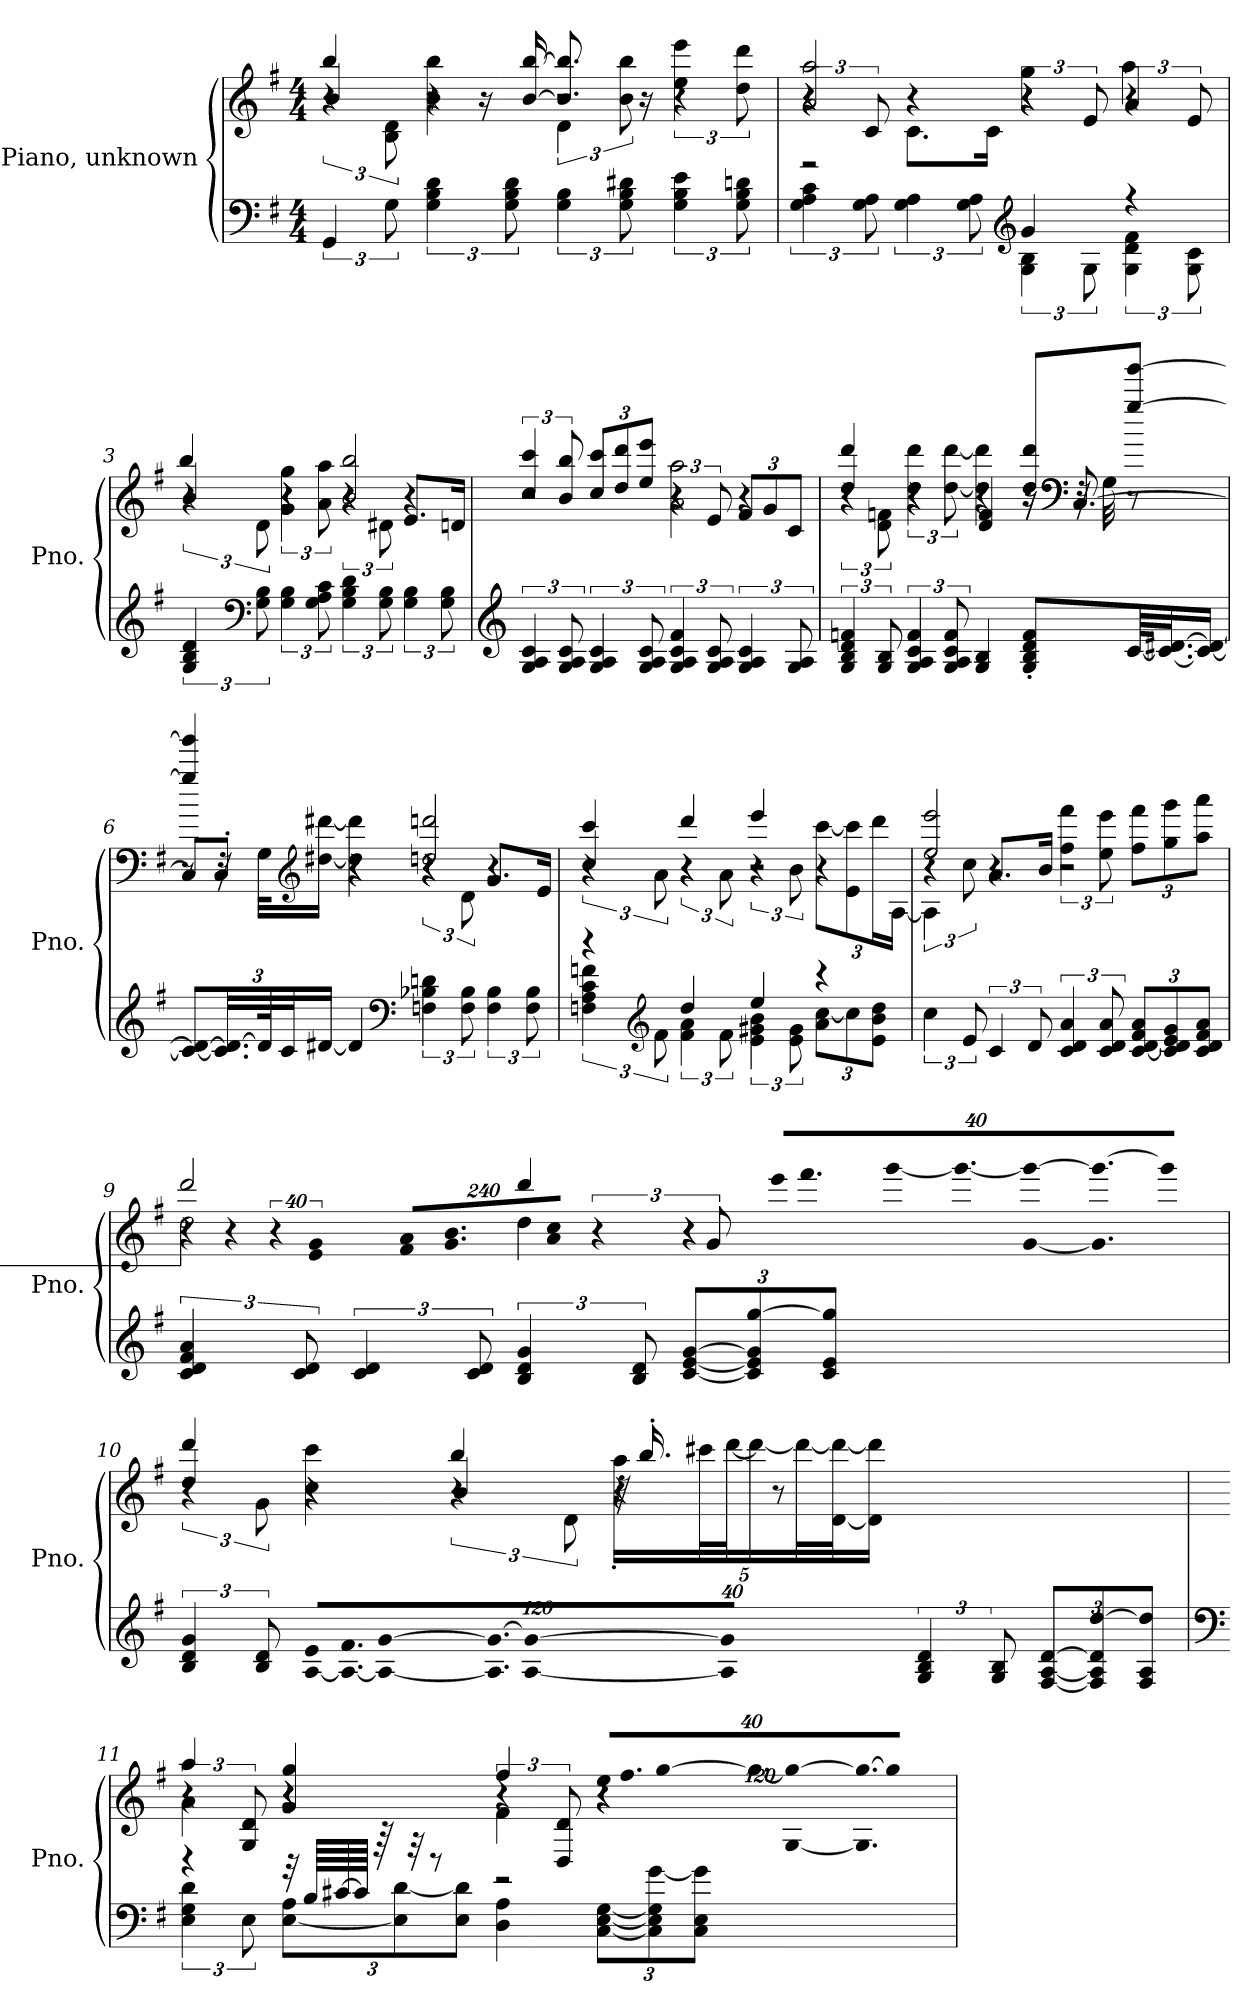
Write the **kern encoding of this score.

**kern	**kern
*part1	*part1
*staff2	*staff1
*I"Piano, unknown	*
*I'Pno.	*
*clefF4	*clefG2
*k[f#]	*k[f#]
*M4/4	*M4/4
*MM120	*MM120
=1	=1
*	*^
*	*	*^
6GG/	4bb/	6r	4b/
12G\	.	12B\ 12d\	.
6G\ 6B\ 6d\	8r	4b\ 4bb\	4r
.	16r	.	.
12G\ 12B\ 12d\	.	.	.
.	[16b/ [16bb/	.	.
6G\ 6B\	8.b/] 8.bb/]	6d\	2r
12G\ 12B\ 12d#X\	.	12b\ 12bb\	.
.	16r	.	.
6G\ 6B\ 6e\	4r	6ee\ 6eee\	.
12G\ 12B\ 12dn\	.	12dd\ 12ddd\	.
=2	=2	=2	=2
*^	*	*	*
2r	6G\ 6A\ 6c\	2a/ 2aa/	4r	6r
.	12G\ 12A\	.	.	12c/
.	6G\ 6A\	.	8.c\L	4r
.	12G\ 12A\	.	.	.
.	.	.	16c\Jk	.
*clefG2	*	*	*	*
4g/	6G\ 6B\	4r	4gg\	6r
.	12G\	.	.	12e/
4r	6G\ 6d\ 6f#\	4a/	4aa\	6r
.	12G\ 12c\	.	.	12e/
*v	*v	*	*	*
=3	=3	=3	=3
6G/ 6B/ 6d/	4b/	6r	4bb/
*clefF4	*	*	*
12G\ 12B\	.	12d\	.
6G\ 6B\	4r	6g\ 6gg\	4r
12G\ 12A\ 12c\	.	12a\ 12aa\	.
6G\ 6B\ 6d\	2b/ 2bb/	6r	4r
12G\ 12B\	.	12d#X\	.
6G\ 6B\	.	4r	8.e/L
12G\ 12B\	.	.	.
.	.	.	16dn/Jk
!!LO:LB:g=z	!!	!!
=4	=4	=4	=4
*clefG2	*	*	*
6G/ 6A/ 6c/	6cc/ 6ccc/	2r	2r
12G/ 12A/ 12c/	12b/ 12bb/	.	.
*	*Xbrackettup	*	*
6G/ 6A/ 6c/	12cc/ 12ccc/L	.	.
.	12dd/ 12ddd/	.	.
12G/ 12A/ 12c/	12ee/ 12eee/J	.	.
*	*brackettup	*	*
6G/ 6A/ 6c/ 6f#/	6r	2a\ 2aa\	4r
12G/ 12A/ 12c/	12e/	.	.
*	*	*	*Xbrackettup
6G/ 6A/ 6c/	4r	.	12f#/L
.	.	.	12g/
12G/ 12A/	.	.	12c/J
=5	=5	=5	=5
*	*	*brackettup	*
6G/ 6B/ 6d/ 6fn/	4dd/	6r	4ddd/
12G/ 12B/	.	12d\ 12fn\	.
6G/ 6A/ 6c/ 6f/	4r	6dd\ 6ddd\	4r
12G/ 12A/ 12c/ 12f/	.	[12dd\ [12ddd\	.
4G/ 4B/	4r	4dd\] 4ddd\]	4d/ 4f/
8G/' 8B/' 8d/' 8f/'L	8dd/ 8ddd/L	16r	16r
*	*clefF4	*	*
.	.	32r	[8.C/
.	.	32G\	.
[64c/KLL	[8gg/ [8ggg/J	8r	.
32.c/_ [32.d#X/J	.	.	.
16c/_ 16d#/_JJ	.	.	.
!!LO:LB:g=z	!!	!!
=6	=6	=6	=6
8c/_ 8d#/_L	4gg/] 4ggg/]	8r	8C/L]
*Xbrackettup	*	*	*
48.c/] 48.d#/_LL	.	32r	8C'/J
96d#/K]	.	32G\KLL	.
48c/J	.	.	.
*	*clefG2	*	*
[16d#X/JJ	.	[16dd#X\ [16ddd#X\JJ	.
4d#/]	4r	4dd#\] 4ddd#\]	4r
*clefF4	*	*	*
*brackettup	*	*	*
6Fn\ 6B-X\ 6dn\	2ddn/ 2dddn/	6r	4r
12F\ 12B-\	.	12d\	.
6F\ 6B-\	.	4r	8.g/L
12F\ 12B-\	.	.	.
.	.	.	16e/Jk
=7	=7	=7	=7
*^	*	*	*
4r	6Fn\ 6A\ 6c\ 6fn\	4ccc/	6r	4cc/
*clefG2	*	*	*	*
.	12f\	.	12a\	.
4dd/	6f\ 6a\	4ddd/	6r	4r
.	12f\	.	12a\	.
4ee/	6e\ 6g#X\ 6b\	4eee/	6r	2r
.	12e\ 12g#\	.	12b\	.
*	*Xbrackettup	*	*Xbrackettup	*
4r	12a\ [12cc\L	4r	[12ccc\L	.
.	12cc\]	.	12e\ 12ccc\]	.
.	12e\ 12b\ 12dd\J	.	24ddd\L	.
.	.	.	[24A\JJ	.
*v	*v	*	*	*
!!LO:LB:g=z	!!	!!
=8	=8	=8	=8
*brackettup	*	*brackettup	*
6cc\	4r	6A\]	2ee/ 2eee/
12e/	.	12cc\	.
6c/	8.a/L	4r	.
12d/	.	.	.
.	16b/Jk	.	.
6c/ 6d/ 6a/	2r	6ff#\ 6fff#\	2r
12c/ 12d/ 12a/	.	12ee\ 12eee\	.
*Xbrackettup	*	*Xbrackettup	*
[12c/ [12d/ 12f#/ 12a/L	.	12ff#\ 12fff#\L	.
12c/] 12d/] 12e/ 12g/	.	12gg\ 12ggg\	.
12c/ 12d/ 12f#/ 12a/J	.	12aa\ 12aaa\J	.
=9	=9	=9	=9
*brackettup	*	*	*brackettup
!	!	!	!LO:N:vis=16
6c/ 6d/ 6f#/ 6a/	2ddd/	2dd\	1920%137r
!	!	!	!LO:N:vis=16
.	.	.	1920%137r
!	!	!	!LO:N:vis=32
.	.	.	640%23r
12c/ 12d/	.	.	.
!	!	!	!LO:N:vis=16
.	.	.	1920%137e/ 1920%137g/
!	!	!	!LO:N:vis=16
6c/ 6d/	.	.	1920%137f#/ 1920%137a/LL
!	!	!	!LO:N:vis=16.
.	.	.	960%103g/ 960%103b/
12c/ 12d/	.	.	.
!	!	!	!LO:N:vis=16
.	.	.	1920%137a/ 1920%137cc/JJ
6B/ 6d/ 6g/	4ddd/	4dd\	6r
12B/ 12d/	.	.	12g/
*Xbrackettup	*	*	*Xbrackettup
!	!	!	!LO:N:vis=32
[12c/ [12e/ [12g/L	4r	4r	640%23eee/LLL
!	!	!	!LO:N:vis=32.
.	.	.	1920%103fff#/
12c/] 12e/] 12g/] [12gg/	.	.	.
!	!	!	!LO:N:vis=64
.	.	.	[960%17ggg/K
!	!	!	!LO:N:vis=32.
.	.	.	1920%103ggg/_
!	!	!	!LO:N:vis=64
.	.	.	[960%17g/ 960%17ggg/_K
12c/ 12e/ 12gg/]J	.	.	.
!	!	!	!LO:N:vis=32.
.	.	.	1920%103g/] 1920%103ggg/_
!	!	!	!LO:N:vis=64
.	.	.	960%17ggg/JJJk]
!!LO:LB:g=z	!!	!!
=10	=10	=10	=10
*brackettup	*	*brackettup	*
6B/ 6d/ 6g/	4ddd/	6r	4dd/
12B/ 12d/	.	12g\	.
*Xbrackettup	*	*	*
!LO:N:vis=32	!	!	!
[640%23A/ 640%23e/LLL	4r	4cc\ 4ccc\	4r
!LO:N:vis=32.	!	!	!
1920%103A/_ 1920%103f#/	.	.	.
!LO:N:vis=64	!	!	!
960%17A/_ [960%17g/K	.	.	.
!LO:N:vis=32.	!	!	!
1920%103A/] 1920%103g/_	.	.	.
!LO:N:vis=64	!	!	!
[960%17A/ 960%17g/_JK	.	.	.
!LO:N:vis=16	!	!	!
1920%137A/] 1920%137g/]JJ	.	.	.
*brackettup	*	*	*
6G/ 6B/ 6d/	4bb/	6r	4b/
12G/ 12B/	.	12d\	.
*Xbrackettup	*	*Xbrackettup	*
[12F#/ [12A/ [12d/L	32r	20aa'\LL	4r
.	16.bb'/	.	.
.	.	40ccc#X\L	.
.	.	[40ddd\J	.
12F#/] 12A/] 12d/] [12dd/	.	.	.
.	.	20ddd\_	.
.	8r	.	.
.	.	40ddd\L_	.
12F#/ 12A/ 12dd/]J	.	.	.
.	.	[40d\ 40ddd\_J	.
.	.	20d\] 20ddd\]JJ	.
!!LO:LB:g=z	!!	!!
=11	=11	=11	=11
*clefF4	*	*	*
*^	*	*	*
*	*brackettup	*	*	*brackettup
4r	6E\ 6G\ 6d\	4aa/	4a\	6r
.	12E\	.	.	12G/ 12d/
*	*Xbrackettup	*	*	*
32r	[12E\ 12A\L	4r	4r	4g/ 4gg/
64B/LLLL	.	.	.	.
[64c#X/	.	.	.	.
64c#/JJJJ]	.	.	.	.
64r	.	.	.	.
.	12E\] [12d\	.	.	.
32r	.	.	.	.
8r	.	.	.	.
.	12E\ 12d\]J	.	.	.
2r	4D\ 4A\	4ff#/	4f#\	6r
.	.	.	.	12D/ 12d/
*	*	*	*	*Xbrackettup
!	!	!	!	!LO:N:vis=32
.	[12C\ [12E\ [12G\L	4r	4r	640%23ee/LLL
!	!	!	!	!LO:N:vis=32.
.	.	.	.	1920%103ff#/
.	12C\] 12E\] 12G\] [12g\	.	.	.
!	!	!	!	!LO:N:vis=64
.	.	.	.	[960%17gg/K
!	!	!	!	!LO:N:vis=32.
.	.	.	.	1920%103gg/_
!	!	!	!	!LO:N:vis=64
.	.	.	.	[960%17G/ 960%17gg/_K
.	12C\ 12E\ 12g\]J	.	.	.
!	!	!	!	!LO:N:vis=32.
.	.	.	.	1920%103G/] 1920%103gg/_
!	!	!	!	!LO:N:vis=64
.	.	.	.	960%17gg/JJJk]
*v	*v	*	*	*
*	*v	*v	*v
=	=
*-	*-
